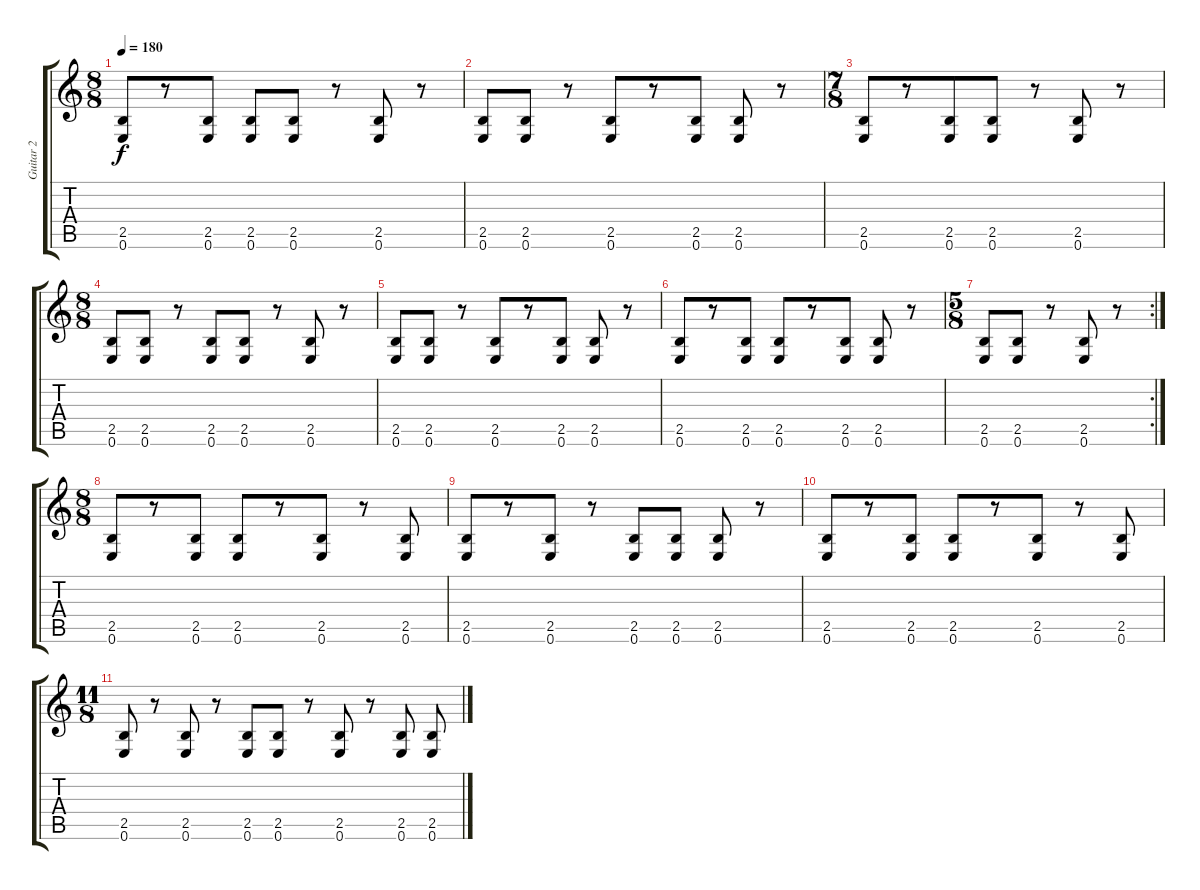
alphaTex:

\track ("Guitar 2" "Guitar 2") {instrument distortionguitar}
\staff {score tabs}
\tuning (E4 B3 G3 D3 A2 E2) {hide}
\ts (8 8)
\tempo 180
\clef g2
\ks c
(2.5 0.6).8{dy f} r.8 (2.5 0.6).8 (2.5 0.6).8 (2.5 0.6).8 r.8 (2.5 0.6).8 r.8 |
(2.5 0.6).8 (2.5 0.6).8 r.8 (2.5 0.6).8 r.8 (2.5 0.6).8 (2.5 0.6).8 r.8 |
\ts (7 8)
(2.5 0.6).8 r.8 (2.5 0.6).8 (2.5 0.6).8 r.8 (2.5 0.6).8 r.8 |
\ts (8 8)
(2.5 0.6).8 (2.5 0.6).8 r.8 (2.5 0.6).8 (2.5 0.6).8 r.8 (2.5 0.6).8 r.8 |
(2.5 0.6).8 (2.5 0.6).8 r.8 (2.5 0.6).8 r.8 (2.5 0.6).8 (2.5 0.6).8 r.8 |
(2.5 0.6).8 r.8 (2.5 0.6).8 (2.5 0.6).8 r.8 (2.5 0.6).8 (2.5 0.6).8 r.8 |
\rc 2
\ts (5 8)
(2.5 0.6).8 (2.5 0.6).8 r.8 (2.5 0.6).8 r.8 |
\ts (8 8)
(2.5 0.6).8 r.8 (2.5 0.6).8 (2.5 0.6).8 r.8 (2.5 0.6).8 r.8 (2.5 0.6).8 |
(2.5 0.6).8 r.8 (2.5 0.6).8 r.8 (2.5 0.6).8 (2.5 0.6).8 (2.5 0.6).8 r.8 |
(2.5 0.6).8 r.8 (2.5 0.6).8 (2.5 0.6).8 r.8 (2.5 0.6).8 r.8 (2.5 0.6).8 |
\ts (11 8)
(2.5 0.6).8 r.8 (2.5 0.6).8 r.8 (2.5 0.6).8 (2.5 0.6).8 r.8 (2.5 0.6).8 r.8 (2.5 0.6).8 (2.5 0.6).8
